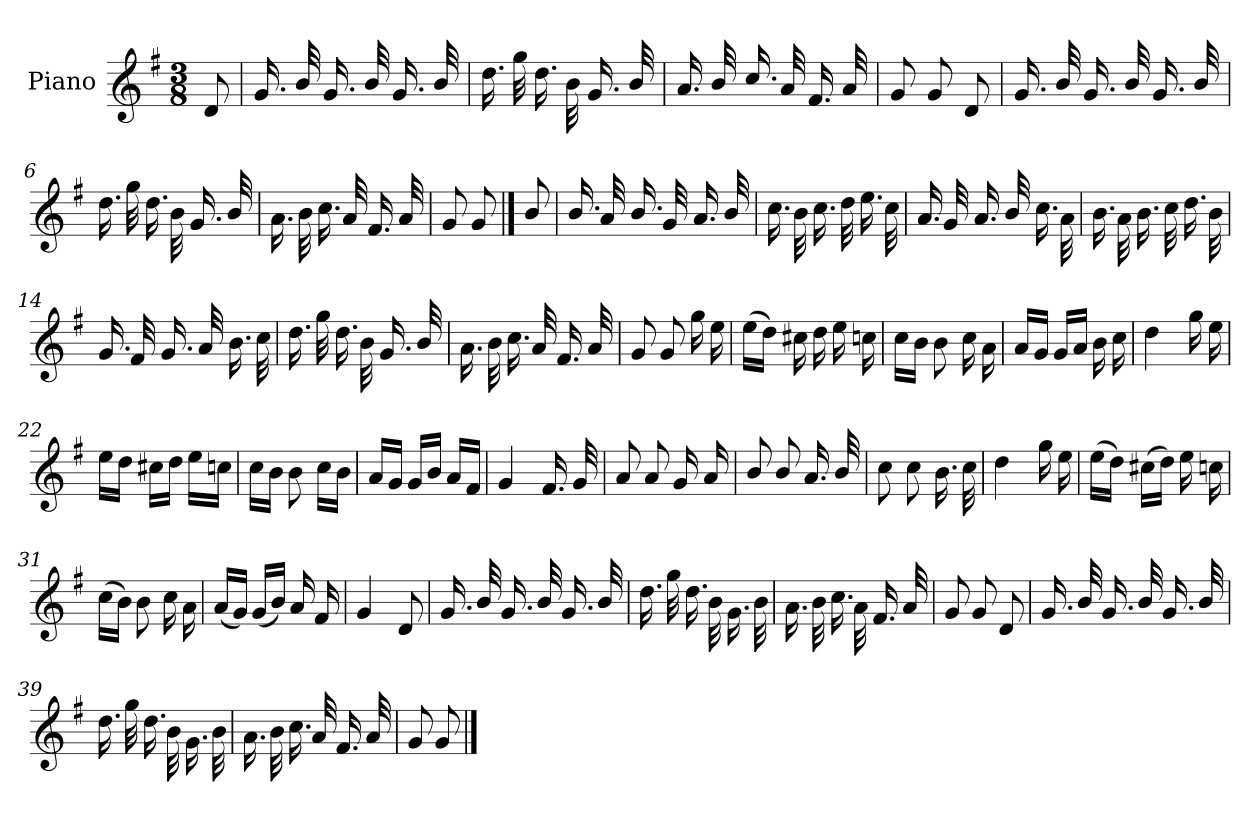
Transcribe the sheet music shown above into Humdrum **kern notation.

**kern
*part1
*staff1
*I"Piano
*I'Pno.
*clefG2
*k[f#]
*M3/8
=
8d/
=1
16.g/
32b/
16.g/
32b/
16.g/
32b/
=2
16.dd\
32gg\
16.dd\
32b\
16.g/
32b/
=3
16.a/
32b/
16.cc/
32a/
16.f#/
32a/
!!LO:LB:g=z
=4
8g/
8g/
8d/
=5
16.g/
32b/
16.g/
32b/
16.g/
32b/
=6
16.dd\
32gg\
16.dd\
32b\
16.g/
32b/
=7
16.a\
32b\
16.cc\
32a/
16.f#/
32a/
!!LO:LB:g=z
=8
8g/
8g/
==9
8b/
=10
16.b/
32a/
16.b/
32g/
16.a/
32b/
=11
16.cc\
32b\
16.cc\
32dd\
16.ee\
32cc\
=12
16.a/
32g/
16.a/
32b/
16.cc\
32a\
!!LO:LB:g=z
=13
16.b\
32a\
16.b\
32cc\
16.dd\
32b\
=14
16.g/
32f#/
16.g/
32a/
16.b\
32cc\
=15
16.dd\
32gg\
16.dd\
32b\
16.g/
32b/
=16
16.a\
32b\
16.cc\
32a/
16.f#/
32a/
!!LO:LB:g=z
=17
8g/
8g/
16gg\
16ee\
=18
(>16ee\LL
16dd\JJ)
16cc#X\
16dd\
16ee\
16ccn\
=19
16cc\LL
16b\JJ
8b\
16cc\
16a\
=20
16a/LL
16g/JJ
16g/LL
16a/JJ
16b\
16cc\
=21
4dd\
16gg\
16ee\
!!LO:LB:g=z
=22
16ee\LL
16dd\JJ
16cc#X\LL
16dd\JJ
16ee\LL
16ccn\JJ
=23
16cc\LL
16b\JJ
8b\
16cc\LL
16b\JJ
=24
16a/LL
16g/JJ
16g/LL
16b/JJ
16a/LL
16f#/JJ
=25
4g/
16.f#/
32g/
!!LO:LB:g=z
=26
8a/
8a/
16g/
16a/
=27
8b/
8b/
16.a/
32b/
=28
8cc\
8cc\
16.b\
32cc\
=29
4dd\
16gg\
16ee\
=30
(>16ee\LL
16dd\JJ)
(>16cc#X\LL
16dd\JJ)
16ee\
16ccn\
!!LO:LB:g=z
=31
(>16cc\LL
16b\JJ)
8b\
16cc\
16a\
=32
(<16a/LL
16g/JJ)
(<16g/LL
16b/JJ)
16a/
16f#/
=33
4g/
8d/
=34
16.g/
32b/
16.g/
32b/
16.g/
32b/
!!LO:LB:g=z
=35
16.dd\
32gg\
16.dd\
32b\
16.g\
32b\
=36
16.a\
32b\
16.cc\
32a\
16.f#/
32a/
=37
8g/
8g/
8d/
=38
16.g/
32b/
16.g/
32b/
16.g/
32b/
!!LO:LB:g=z
=39
16.dd\
32gg\
16.dd\
32b\
16.g\
32b\
=40
16.a\
32b\
16.cc\
32a/
16.f#/
32a/
=41
8g/
8g/
==
*-
